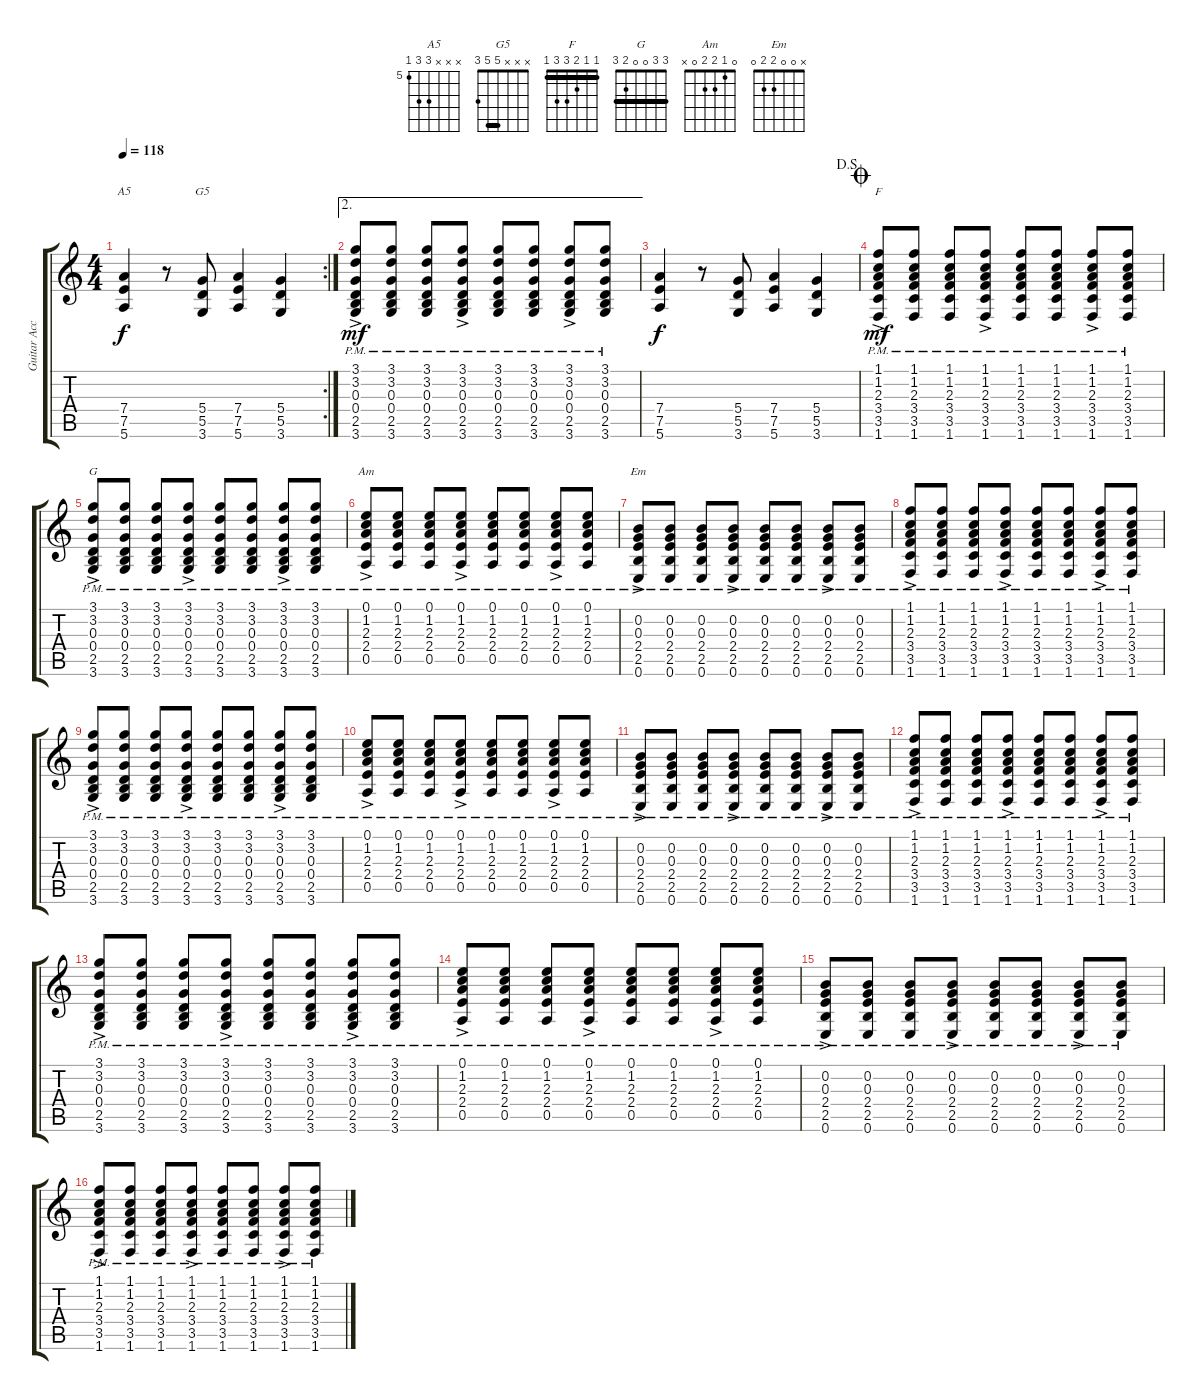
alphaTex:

\track ("Guitar Accompaniment" "Guitar Acc") {instrument acousticguitarsteel}
\staff {score tabs}
\tuning (E4 B3 G3 D3 A2 E2) {hide}
\chord ("A5" x x x 7 7 5) {firstfret 5}
\chord ("G5" x x x 5 5 3) {barre 5}
\chord ("F" 1 1 2 3 3 1) {barre 1}
\chord ("G" 3 3 0 0 2 3) {barre 3}
\chord ("Am" 0 1 2 2 0 x)
\chord ("Em" x 0 0 2 2 0)
\rc 2
\ts (4 4)
\tempo 118
\clef g2
\ks c
(7.4 7.5 5.6).4{ch "A5" dy f} r.8 (5.4 5.5 3.6).8{ch "G5"} (7.4 7.5 5.6).4 (5.4 5.5 3.6).4 |
\ae 2
(3.1{ac pm} 3.2{ac pm} 0.3{ac pm} 0.4{ac pm} 2.5{ac pm} 3.6{ac pm}).8{dy mf} (3.1{pm} 3.2{pm} 0.3{pm} 0.4{pm} 2.5{pm} 3.6{pm}).8 (3.1{pm} 3.2{pm} 0.3{pm} 0.4{pm} 2.5{pm} 3.6{pm}).8 (3.1{ac pm} 3.2{ac pm} 0.3{ac pm} 0.4{ac pm} 2.5{ac pm} 3.6{ac pm}).8 (3.1{pm} 3.2{pm} 0.3{pm} 0.4{pm} 2.5{pm} 3.6{pm}).8 (3.1{pm} 3.2{pm} 0.3{pm} 0.4{pm} 2.5{pm} 3.6{pm}).8 (3.1{ac pm} 3.2{ac pm} 0.3{ac pm} 0.4{ac pm} 2.5{ac pm} 3.6{ac pm}).8 (3.1{pm} 3.2{pm} 0.3{pm} 0.4{pm} 2.5{pm} 3.6{pm}).8 |
\jump dalsegno
(7.4 7.5 5.6).4{dy f} r.8 (5.4 5.5 3.6).8 (7.4 7.5 5.6).4 (5.4 5.5 3.6).4 |
\jump coda
(1.1{ac pm} 1.2{ac pm} 2.3{ac pm} 3.4{ac pm} 3.5{ac pm} 1.6{ac pm}).8{ch "F" dy mf} (1.1{pm} 1.2{pm} 2.3{pm} 3.4{pm} 3.5{pm} 1.6{pm}).8 (1.1{pm} 1.2{pm} 2.3{pm} 3.4{pm} 3.5{pm} 1.6{pm}).8 (1.1{ac pm} 1.2{ac pm} 2.3{ac pm} 3.4{ac pm} 3.5{ac pm} 1.6{ac pm}).8 (1.1{pm} 1.2{pm} 2.3{pm} 3.4{pm} 3.5{pm} 1.6{pm}).8 (1.1{pm} 1.2{pm} 2.3{pm} 3.4{pm} 3.5{pm} 1.6{pm}).8 (1.1{ac pm} 1.2{ac pm} 2.3{ac pm} 3.4{ac pm} 3.5{ac pm} 1.6{ac pm}).8 (1.1{pm} 1.2{pm} 2.3{pm} 3.4{pm} 3.5{pm} 1.6{pm}).8 |
(3.1{ac pm} 3.2{ac pm} 0.3{ac pm} 0.4{ac pm} 2.5{ac pm} 3.6{ac pm}).8{ch "G"} (3.1{pm} 3.2{pm} 0.3{pm} 0.4{pm} 2.5{pm} 3.6{pm}).8 (3.1{pm} 3.2{pm} 0.3{pm} 0.4{pm} 2.5{pm} 3.6{pm}).8 (3.1{ac pm} 3.2{ac pm} 0.3{ac pm} 0.4{ac pm} 2.5{ac pm} 3.6{ac pm}).8 (3.1{pm} 3.2{pm} 0.3{pm} 0.4{pm} 2.5{pm} 3.6{pm}).8 (3.1{pm} 3.2{pm} 0.3{pm} 0.4{pm} 2.5{pm} 3.6{pm}).8 (3.1{ac pm} 3.2{ac pm} 0.3{ac pm} 0.4{ac pm} 2.5{ac pm} 3.6{ac pm}).8 (3.1{pm} 3.2{pm} 0.3{pm} 0.4{pm} 2.5{pm} 3.6{pm}).8 |
(0.1{ac pm} 1.2{ac pm} 2.3{ac pm} 2.4{ac pm} 0.5{ac pm}).8{ch "Am"} (0.1{pm} 1.2{pm} 2.3{pm} 2.4{pm} 0.5{pm}).8 (0.1{pm} 1.2{pm} 2.3{pm} 2.4{pm} 0.5{pm}).8 (0.1{ac pm} 1.2{ac pm} 2.3{ac pm} 2.4{ac pm} 0.5{ac pm}).8 (0.1{pm} 1.2{pm} 2.3{pm} 2.4{pm} 0.5{pm}).8 (0.1{pm} 1.2{pm} 2.3{pm} 2.4{pm} 0.5{pm}).8 (0.1{ac pm} 1.2{ac pm} 2.3{ac pm} 2.4{ac pm} 0.5{ac pm}).8 (0.1{pm} 1.2{pm} 2.3{pm} 2.4{pm} 0.5{pm}).8 |
(0.2{ac pm} 0.3{ac pm} 2.4{ac pm} 2.5{ac pm} 0.6{ac pm}).8{ch "Em"} (0.2{pm} 0.3{pm} 2.4{pm} 2.5{pm} 0.6{pm}).8 (0.2{pm} 0.3{pm} 2.4{pm} 2.5{pm} 0.6{pm}).8 (0.2{ac pm} 0.3{ac pm} 2.4{ac pm} 2.5{ac pm} 0.6{ac pm}).8 (0.2{pm} 0.3{pm} 2.4{pm} 2.5{pm} 0.6{pm}).8 (0.2{pm} 0.3{pm} 2.4{pm} 2.5{pm} 0.6{pm}).8 (0.2{ac pm} 0.3{ac pm} 2.4{ac pm} 2.5{ac pm} 0.6{ac pm}).8 (0.2{pm} 0.3{pm} 2.4{pm} 2.5{pm} 0.6{pm}).8 |
(1.1{ac pm} 1.2{ac pm} 2.3{ac pm} 3.4{ac pm} 3.5{ac pm} 1.6{ac pm}).8 (1.1{pm} 1.2{pm} 2.3{pm} 3.4{pm} 3.5{pm} 1.6{pm}).8 (1.1{pm} 1.2{pm} 2.3{pm} 3.4{pm} 3.5{pm} 1.6{pm}).8 (1.1{ac pm} 1.2{ac pm} 2.3{ac pm} 3.4{ac pm} 3.5{ac pm} 1.6{ac pm}).8 (1.1{pm} 1.2{pm} 2.3{pm} 3.4{pm} 3.5{pm} 1.6{pm}).8 (1.1{pm} 1.2{pm} 2.3{pm} 3.4{pm} 3.5{pm} 1.6{pm}).8 (1.1{ac pm} 1.2{ac pm} 2.3{ac pm} 3.4{ac pm} 3.5{ac pm} 1.6{ac pm}).8 (1.1{pm} 1.2{pm} 2.3{pm} 3.4{pm} 3.5{pm} 1.6{pm}).8 |
(3.1{ac pm} 3.2{ac pm} 0.3{ac pm} 0.4{ac pm} 2.5{ac pm} 3.6{ac pm}).8 (3.1{pm} 3.2{pm} 0.3{pm} 0.4{pm} 2.5{pm} 3.6{pm}).8 (3.1{pm} 3.2{pm} 0.3{pm} 0.4{pm} 2.5{pm} 3.6{pm}).8 (3.1{ac pm} 3.2{ac pm} 0.3{ac pm} 0.4{ac pm} 2.5{ac pm} 3.6{ac pm}).8 (3.1{pm} 3.2{pm} 0.3{pm} 0.4{pm} 2.5{pm} 3.6{pm}).8 (3.1{pm} 3.2{pm} 0.3{pm} 0.4{pm} 2.5{pm} 3.6{pm}).8 (3.1{ac pm} 3.2{ac pm} 0.3{ac pm} 0.4{ac pm} 2.5{ac pm} 3.6{ac pm}).8 (3.1{pm} 3.2{pm} 0.3{pm} 0.4{pm} 2.5{pm} 3.6{pm}).8 |
(0.1{ac pm} 1.2{ac pm} 2.3{ac pm} 2.4{ac pm} 0.5{ac pm}).8 (0.1{pm} 1.2{pm} 2.3{pm} 2.4{pm} 0.5{pm}).8 (0.1{pm} 1.2{pm} 2.3{pm} 2.4{pm} 0.5{pm}).8 (0.1{ac pm} 1.2{ac pm} 2.3{ac pm} 2.4{ac pm} 0.5{ac pm}).8 (0.1{pm} 1.2{pm} 2.3{pm} 2.4{pm} 0.5{pm}).8 (0.1{pm} 1.2{pm} 2.3{pm} 2.4{pm} 0.5{pm}).8 (0.1{ac pm} 1.2{ac pm} 2.3{ac pm} 2.4{ac pm} 0.5{ac pm}).8 (0.1{pm} 1.2{pm} 2.3{pm} 2.4{pm} 0.5{pm}).8 |
(0.2{ac pm} 0.3{ac pm} 2.4{ac pm} 2.5{ac pm} 0.6{ac pm}).8 (0.2{pm} 0.3{pm} 2.4{pm} 2.5{pm} 0.6{pm}).8 (0.2{pm} 0.3{pm} 2.4{pm} 2.5{pm} 0.6{pm}).8 (0.2{ac pm} 0.3{ac pm} 2.4{ac pm} 2.5{ac pm} 0.6{ac pm}).8 (0.2{pm} 0.3{pm} 2.4{pm} 2.5{pm} 0.6{pm}).8 (0.2{pm} 0.3{pm} 2.4{pm} 2.5{pm} 0.6{pm}).8 (0.2{ac pm} 0.3{ac pm} 2.4{ac pm} 2.5{ac pm} 0.6{ac pm}).8 (0.2{pm} 0.3{pm} 2.4{pm} 2.5{pm} 0.6{pm}).8 |
(1.1{ac pm} 1.2{ac pm} 2.3{ac pm} 3.4{ac pm} 3.5{ac pm} 1.6{ac pm}).8 (1.1{pm} 1.2{pm} 2.3{pm} 3.4{pm} 3.5{pm} 1.6{pm}).8 (1.1{pm} 1.2{pm} 2.3{pm} 3.4{pm} 3.5{pm} 1.6{pm}).8 (1.1{ac pm} 1.2{ac pm} 2.3{ac pm} 3.4{ac pm} 3.5{ac pm} 1.6{ac pm}).8 (1.1{pm} 1.2{pm} 2.3{pm} 3.4{pm} 3.5{pm} 1.6{pm}).8 (1.1{pm} 1.2{pm} 2.3{pm} 3.4{pm} 3.5{pm} 1.6{pm}).8 (1.1{ac pm} 1.2{ac pm} 2.3{ac pm} 3.4{ac pm} 3.5{ac pm} 1.6{ac pm}).8 (1.1{pm} 1.2{pm} 2.3{pm} 3.4{pm} 3.5{pm} 1.6{pm}).8 |
(3.1{ac pm} 3.2{ac pm} 0.3{ac pm} 0.4{ac pm} 2.5{ac pm} 3.6{ac pm}).8 (3.1{pm} 3.2{pm} 0.3{pm} 0.4{pm} 2.5{pm} 3.6{pm}).8 (3.1{pm} 3.2{pm} 0.3{pm} 0.4{pm} 2.5{pm} 3.6{pm}).8 (3.1{ac pm} 3.2{ac pm} 0.3{ac pm} 0.4{ac pm} 2.5{ac pm} 3.6{ac pm}).8 (3.1{pm} 3.2{pm} 0.3{pm} 0.4{pm} 2.5{pm} 3.6{pm}).8 (3.1{pm} 3.2{pm} 0.3{pm} 0.4{pm} 2.5{pm} 3.6{pm}).8 (3.1{ac pm} 3.2{ac pm} 0.3{ac pm} 0.4{ac pm} 2.5{ac pm} 3.6{ac pm}).8 (3.1{pm} 3.2{pm} 0.3{pm} 0.4{pm} 2.5{pm} 3.6{pm}).8 |
(0.1{ac pm} 1.2{ac pm} 2.3{ac pm} 2.4{ac pm} 0.5{ac pm}).8 (0.1{pm} 1.2{pm} 2.3{pm} 2.4{pm} 0.5{pm}).8 (0.1{pm} 1.2{pm} 2.3{pm} 2.4{pm} 0.5{pm}).8 (0.1{ac pm} 1.2{ac pm} 2.3{ac pm} 2.4{ac pm} 0.5{ac pm}).8 (0.1{pm} 1.2{pm} 2.3{pm} 2.4{pm} 0.5{pm}).8 (0.1{pm} 1.2{pm} 2.3{pm} 2.4{pm} 0.5{pm}).8 (0.1{ac pm} 1.2{ac pm} 2.3{ac pm} 2.4{ac pm} 0.5{ac pm}).8 (0.1{pm} 1.2{pm} 2.3{pm} 2.4{pm} 0.5{pm}).8 |
(0.2{ac pm} 0.3{ac pm} 2.4{ac pm} 2.5{ac pm} 0.6{ac pm}).8 (0.2{pm} 0.3{pm} 2.4{pm} 2.5{pm} 0.6{pm}).8 (0.2{pm} 0.3{pm} 2.4{pm} 2.5{pm} 0.6{pm}).8 (0.2{ac pm} 0.3{ac pm} 2.4{ac pm} 2.5{ac pm} 0.6{ac pm}).8 (0.2{pm} 0.3{pm} 2.4{pm} 2.5{pm} 0.6{pm}).8 (0.2{pm} 0.3{pm} 2.4{pm} 2.5{pm} 0.6{pm}).8 (0.2{ac pm} 0.3{ac pm} 2.4{ac pm} 2.5{ac pm} 0.6{ac pm}).8 (0.2{pm} 0.3{pm} 2.4{pm} 2.5{pm} 0.6{pm}).8 |
(1.1{ac pm} 1.2{ac pm} 2.3{ac pm} 3.4{ac pm} 3.5{ac pm} 1.6{ac pm}).8 (1.1{pm} 1.2{pm} 2.3{pm} 3.4{pm} 3.5{pm} 1.6{pm}).8 (1.1{pm} 1.2{pm} 2.3{pm} 3.4{pm} 3.5{pm} 1.6{pm}).8 (1.1{ac pm} 1.2{ac pm} 2.3{ac pm} 3.4{ac pm} 3.5{ac pm} 1.6{ac pm}).8 (1.1{pm} 1.2{pm} 2.3{pm} 3.4{pm} 3.5{pm} 1.6{pm}).8 (1.1{pm} 1.2{pm} 2.3{pm} 3.4{pm} 3.5{pm} 1.6{pm}).8 (1.1{ac pm} 1.2{ac pm} 2.3{ac pm} 3.4{ac pm} 3.5{ac pm} 1.6{ac pm}).8 (1.1{pm} 1.2{pm} 2.3{pm} 3.4{pm} 3.5{pm} 1.6{pm}).8
